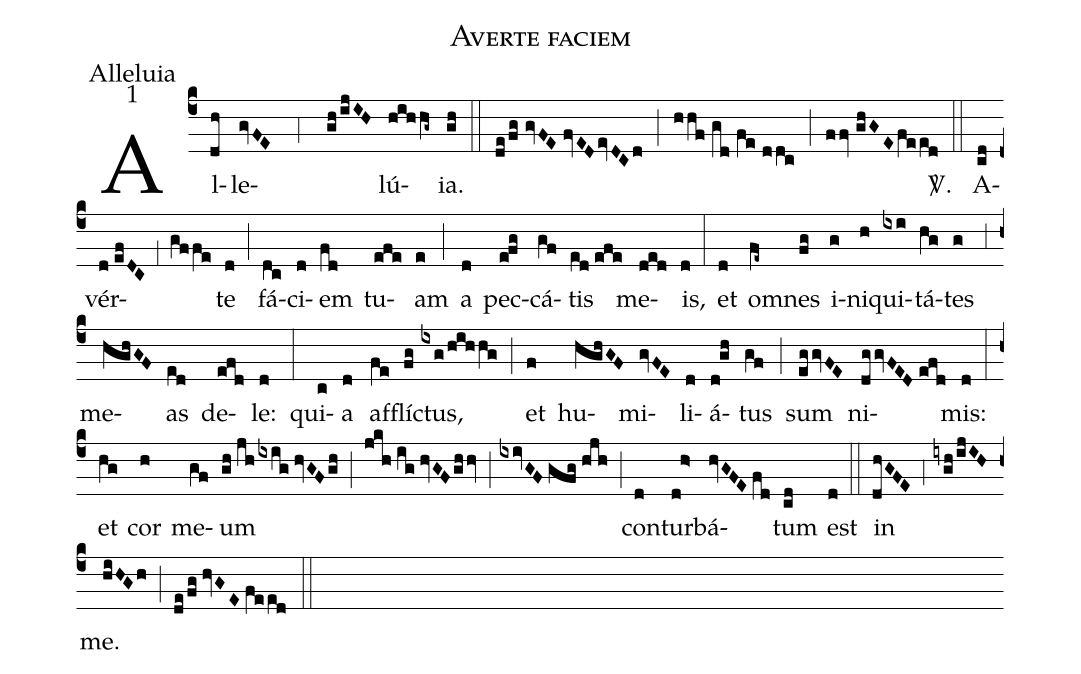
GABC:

name:Averte faciem;
office-part:Alleluia;
mode:1;
%%
(c4) Al(dh)le(gvFE;4gh/ijIH)lú(hihhg~)ia.(gh) (::) (de/fg//gvFE//fvED/evDCd) (;) (hhf//gd//fe//ddc) (;) (ffv//ghGE/feed) <sp>V/</sp>.(::) A(cd)vér(d//efDC;1gffe)te(d) (;) fá(dc)ci(d)em(fd) tu(efe)am(e) (;) a(d) pec(e!fg)cá(gf)tis(ed//efe) me(ded)is,(d) (:) et(d) o(fe~)mnes(fg) i(g)ni(h)qui(ixi)tá(hg)tes(g) (;3) me(hghGF)as(ed) de(efd)le:(d) (:) qui(c)a(d) af(fe)flí(fg)ctus,(ixg/hihhg) (;) et(f) hu(hghGF)mi(gvFE)li(d)á(d!gh)tus(gf) (;) sum(eggvFE) ni(dggvFED//efd)mis:(d) (:) et(hg) cor(h) me(gf)um(gh//jh/ixig//hvGF/gh) (;) (jkh//ig//hvGF/ghhv) (;) (ixivGF//gfg//hjh) (;) con(d)tur(d!h>)bá(hvGFE//fd)tum(cd) est(d) (::) in(dhGFE) (;4) (iygh/ijIH) me.(hiHGh) (;) (de/fg//hvGE//feed) (::)
